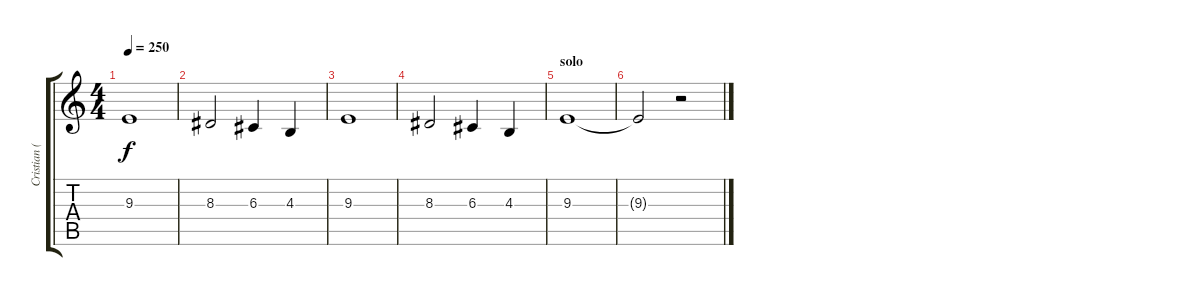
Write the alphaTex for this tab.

\track ("Cristian (voz)" "Cristian (") {instrument lead6voice}
\staff {score tabs}
\tuning (E4 B3 G3 D3 A2 E2) {hide}
\ts (4 4)
\tempo 250
\clef g2
\ks c
9.3.1{dy f} |
8.3.2 6.3.4 4.3.4 |
9.3.1 |
8.3.2 6.3.4 4.3.4 |
\section ("" "solo")
9.3.1 |
9.3{t}.2 r.2
